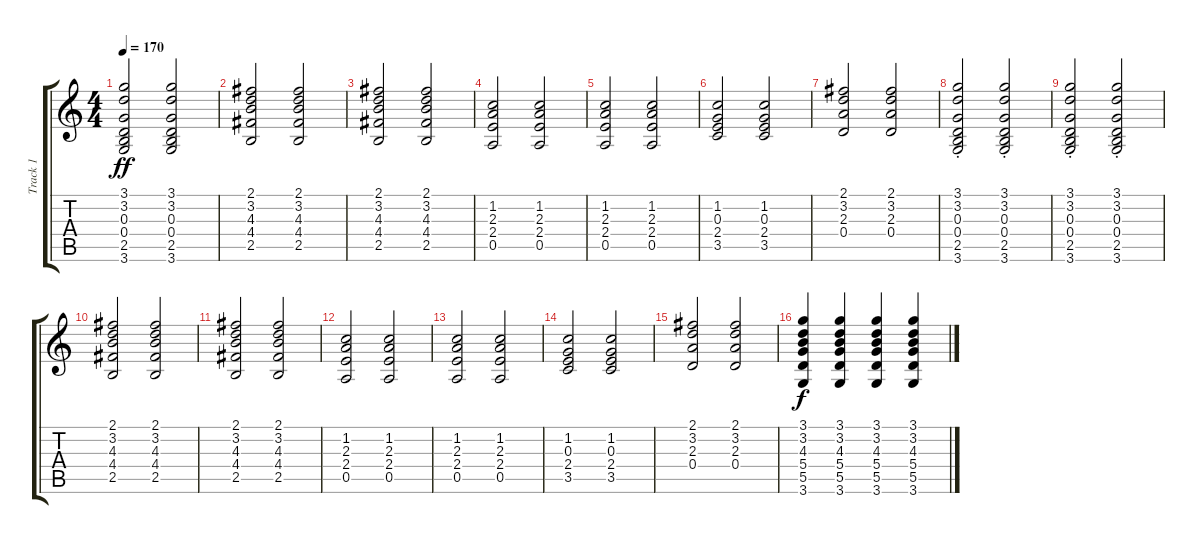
\track ("Track 1" "Track 1") {instrument overdrivenguitar}
\staff {score tabs}
\tuning (E4 B3 G3 D3 A2 E2) {hide}
\ts (4 4)
\tempo 170
\clef g2
\ks c
(3.1 3.2 0.3 0.4 2.5 3.6).2{dy ff} (3.1 3.2 0.3 0.4 2.5 3.6).2 |
(2.1 3.2 4.3 4.4 2.5).2 (2.1 3.2 4.3 4.4 2.5).2 |
(2.1 3.2 4.3 4.4 2.5).2 (2.1 3.2 4.3 4.4 2.5).2 |
(1.2 2.3 2.4 0.5).2 (1.2 2.3 2.4 0.5).2 |
(1.2 2.3 2.4 0.5).2 (1.2 2.3 2.4 0.5).2 |
(1.2 0.3 2.4 3.5).2 (1.2 0.3 2.4 3.5).2 |
(2.1 3.2 2.3 0.4).2 (2.1 3.2 2.3 0.4).2 |
(3.1 3.2 0.3 0.4 2.5{st} 3.6).2 (3.1 3.2 0.3 0.4 2.5{st} 3.6).2 |
(3.1 3.2 0.3 0.4 2.5 3.6{st}).2 (3.1 3.2 0.3 0.4 2.5 3.6{st}).2 |
(2.1 3.2 4.3 4.4 2.5).2 (2.1 3.2 4.3 4.4 2.5).2 |
(2.1 3.2 4.3 4.4 2.5).2 (2.1 3.2 4.3 4.4 2.5).2 |
(1.2 2.3 2.4 0.5).2 (1.2 2.3 2.4 0.5).2 |
(1.2 2.3 2.4 0.5).2 (1.2 2.3 2.4 0.5).2 |
(1.2 0.3 2.4 3.5).2 (1.2 0.3 2.4 3.5).2 |
(2.1 3.2 2.3 0.4).2 (2.1 3.2 2.3 0.4).2 |
(3.1 3.2 4.3 5.4 5.5 3.6).4{dy f} (3.1 3.2 4.3 5.4 5.5 3.6).4 (3.1 3.2 4.3 5.4 5.5 3.6).4 (3.1 3.2 4.3 5.4 5.5 3.6).4
